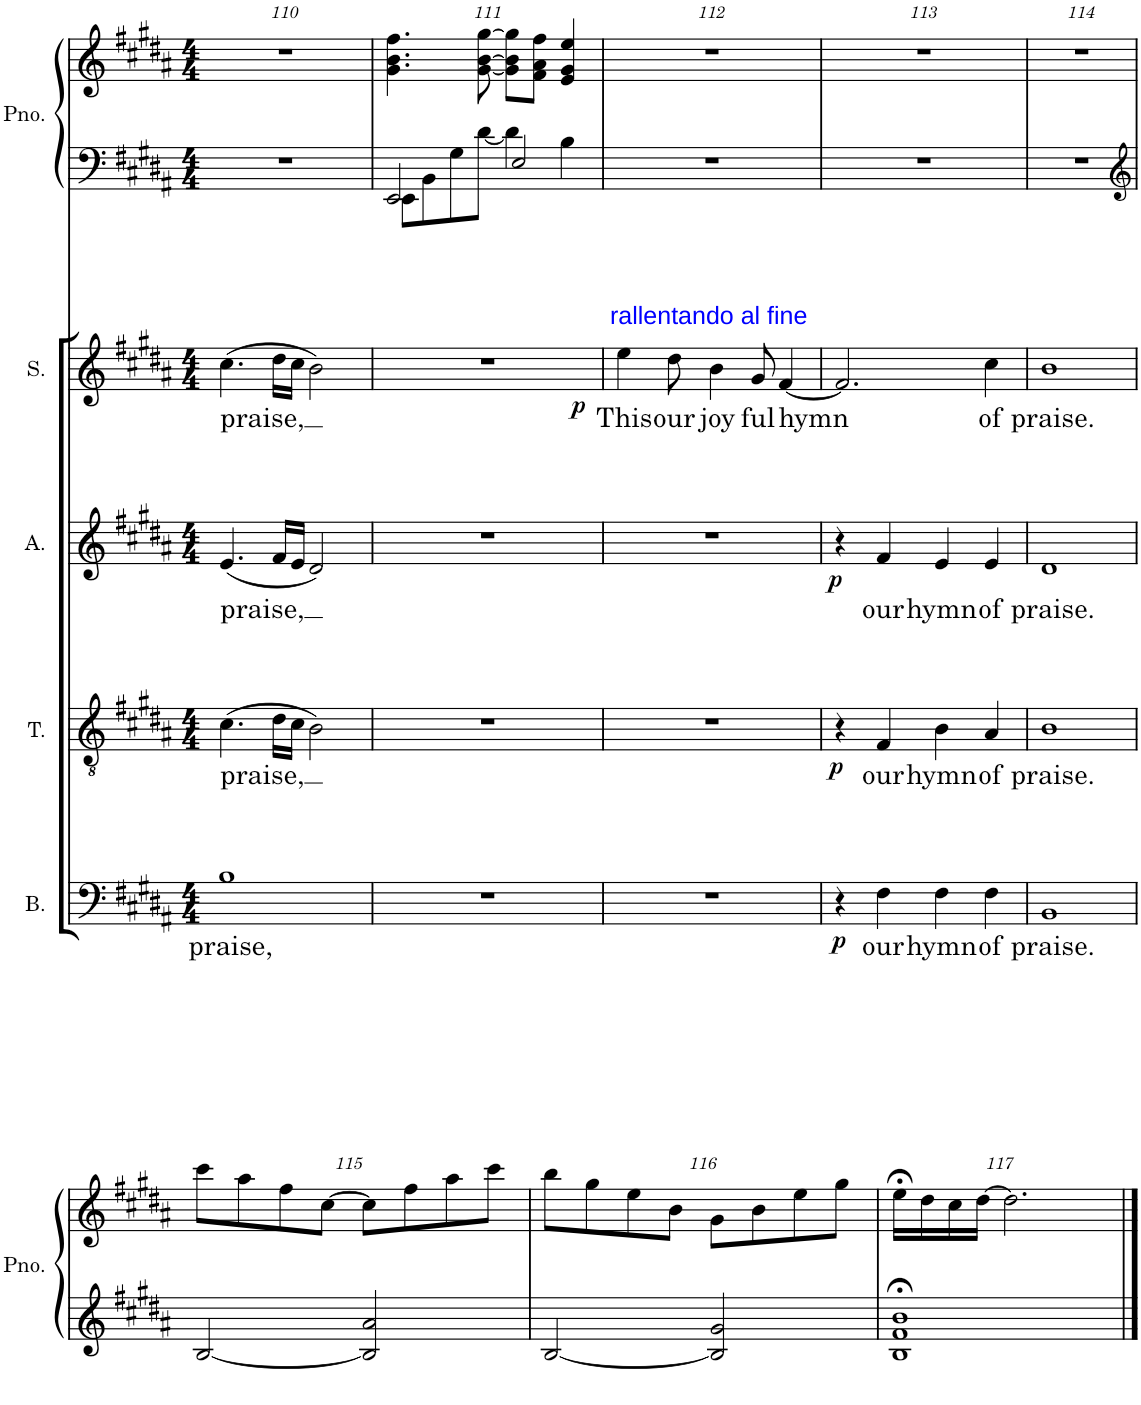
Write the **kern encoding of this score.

**kern	**text	**dynam	**kern	**text	**dynam	**kern	**text	**dynam	**kern	**text	**dynam	**kern	**kern
*part5	*part5	*part5	*part4	*part4	*part4	*part3	*part3	*part3	*part2	*part2	*part2	*part1	*part1
*staff6	*staff6	*staff6	*staff5	*staff5	*staff5	*staff4	*staff4	*staff4	*staff3	*staff3	*staff3	*staff2	*staff1
*I"Bass	*	*	*I"Tenor	*	*	*I"Alto	*	*	*I"Soprano	*	*	*I"Piano	*
*I'B.	*	*	*I'T.	*	*	*I'A.	*	*	*I'S.	*	*	*I'Pno.	*
!!LO:PB:g=z
*clefF4	*	*	*clefGv2	*	*	*clefG2	*	*	*clefG2	*	*	*clefF4	*clefG2
*k[f#c#g#d#a#]	*	*	*k[f#c#g#d#a#]	*	*	*k[f#c#g#d#a#]	*	*	*k[f#c#g#d#a#]	*	*	*k[f#c#g#d#a#]	*k[f#c#g#d#a#]
*M4/4	*	*	*M4/4	*	*	*M4/4	*	*	*M4/4	*	*	*M4/4	*M4/4
=110	=110	=110	=110	=110	=110	=110	=110	=110	=110	=110	=110	=110	=110
!	!LO:LY:b	!	!	!LO:LY:b	!	!	!LO:LY:b	!	!	!LO:LY:b	!	!	!
1B	praise,	.	(4.c#\	praise,	.	(4.e/	praise,	.	(4.cc#\	praise,	.	1r	1r
.	.	.	16d#\LL	.	.	16f#/LL	.	.	16dd#\LL	.	.	.	.
.	.	.	16c#\JJ	.	.	16e/JJ	.	.	16cc#\JJ	.	.	.	.
.	.	.	2B\)	.	.	2d#/)	.	.	2b\)	.	.	.	.
=111	=111	=111	=111	=111	=111	=111	=111	=111	=111	=111	=111	=111	=111
*	*	*	*	*	*	*	*	*	*	*	*	*^	*
1r	.	.	1r	.	.	1r	.	.	1r	.	.	2EE/	8EE\L	4.g#\ 4.b\ 4.ff#\
.	.	.	.	.	.	.	.	.	.	.	.	.	8BB\	.
.	.	.	.	.	.	.	.	.	.	.	.	.	8G#\	.
.	.	.	.	.	.	.	.	.	.	.	.	.	[8d#\J	[8g#\ [8b\ [8gg#\
.	.	.	.	.	.	.	.	.	.	.	.	2E/	4d#\]	8g#\] 8b\] 8gg#\]L
.	.	.	.	.	.	.	.	.	.	.	.	.	.	8f#\ 8a#\ 8ff#\J
.	.	.	.	.	.	.	.	.	.	.	.	.	4B\	4e/ 4g#/ 4ee/
=112	=112	=112	=112	=112	=112	=112	=112	=112	=112	=112	=112	=112	=112	=112
!	!	!	!	!	!	!	!	!	!LO:TX:a:color=#0000FF:t=rallentando al fine	!	!	!	!	!
!	!	!	!	!	!	!	!	!	!	!LO:LY:b	!LO:DY:b	!	!	!
*	*	*	*	*	*	*	*	*	*	*	*	*v	*v	*
1r	.	.	1r	.	.	1r	.	.	4ee\	This	p	1r	1r
!	!	!	!	!	!	!	!	!	!	!LO:LY:b	!	!	!
.	.	.	.	.	.	.	.	.	8dd#\	our	.	.	.
!	!	!	!	!	!	!	!	!	!	!LO:LY:b	!	!	!
.	.	.	.	.	.	.	.	.	4b\	joy	.	.	.
!	!	!	!	!	!	!	!	!	!	!LO:LY:b	!	!	!
.	.	.	.	.	.	.	.	.	8g#/	ful	.	.	.
!	!	!	!	!	!	!	!	!	!	!LO:LY:b	!	!	!
.	.	.	.	.	.	.	.	.	[4f#/	hymn	.	.	.
=113	=113	=113	=113	=113	=113	=113	=113	=113	=113	=113	=113	=113	=113
4r	.	.	4r	.	.	4r	.	.	2.f#/]	.	.	1r	1r
!	!LO:LY:b	!LO:DY:b	!	!LO:LY:b	!LO:DY:b	!	!LO:LY:b	!LO:DY:b	!	!	!	!	!
4F#\	our	p	4F#/	our	p	4f#/	our	p	.	.	.	.	.
!	!LO:LY:b	!	!	!LO:LY:b	!	!	!LO:LY:b	!	!	!	!	!	!
4F#\	hymn	.	4B\	hymn	.	4e/	hymn	.	.	.	.	.	.
!	!LO:LY:b	!	!	!LO:LY:b	!	!	!LO:LY:b	!	!	!LO:LY:b	!	!	!
4F#\	of	.	4A#/	of	.	4e/	of	.	4cc#\	of	.	.	.
=114	=114	=114	=114	=114	=114	=114	=114	=114	=114	=114	=114	=114	=114
!	!LO:LY:b	!	!	!LO:LY:b	!	!	!LO:LY:b	!	!	!LO:LY:b	!	!	!
1BB	praise.	.	1B	praise.	.	1d#	praise.	.	1b	praise.	.	1r	1r
!!LO:LB:g=z
=115	=115	=115	=115	=115	=115	=115	=115	=115	=115	=115	=115	=115	=115
*	*	*	*	*	*	*	*	*	*	*	*	*clefG2	*
1r	.	.	1r	.	.	1r	.	.	1r	.	.	[2B/	8ccc#\L
.	.	.	.	.	.	.	.	.	.	.	.	.	8aa#\
.	.	.	.	.	.	.	.	.	.	.	.	.	8ff#\
.	.	.	.	.	.	.	.	.	.	.	.	.	[8cc#\J
.	.	.	.	.	.	.	.	.	.	.	.	2B/] 2a#/	8cc#\L]
.	.	.	.	.	.	.	.	.	.	.	.	.	8ff#\
.	.	.	.	.	.	.	.	.	.	.	.	.	8aa#\
.	.	.	.	.	.	.	.	.	.	.	.	.	8ccc#\J
=116	=116	=116	=116	=116	=116	=116	=116	=116	=116	=116	=116	=116	=116
1r	.	.	1r	.	.	1r	.	.	1r	.	.	[2B/	8bb\L
.	.	.	.	.	.	.	.	.	.	.	.	.	8gg#\
.	.	.	.	.	.	.	.	.	.	.	.	.	8ee\
.	.	.	.	.	.	.	.	.	.	.	.	.	8b\J
.	.	.	.	.	.	.	.	.	.	.	.	2B/] 2g#/	8g#\L
.	.	.	.	.	.	.	.	.	.	.	.	.	8b\
.	.	.	.	.	.	.	.	.	.	.	.	.	8ee\
.	.	.	.	.	.	.	.	.	.	.	.	.	8gg#\J
=117	=117	=117	=117	=117	=117	=117	=117	=117	=117	=117	=117	=117	=117
1r	.	.	1r	.	.	1r	.	.	1r	.	.	1B;< 1f#;< 1b;<	16ee;<\LL
.	.	.	.	.	.	.	.	.	.	.	.	.	16dd#\
.	.	.	.	.	.	.	.	.	.	.	.	.	16cc#\
.	.	.	.	.	.	.	.	.	.	.	.	.	[16dd#\JJ
.	.	.	.	.	.	.	.	.	.	.	.	.	2.dd#\]
==	==	==	==	==	==	==	==	==	==	==	==	==	==
*-	*-	*-	*-	*-	*-	*-	*-	*-	*-	*-	*-	*-	*-
